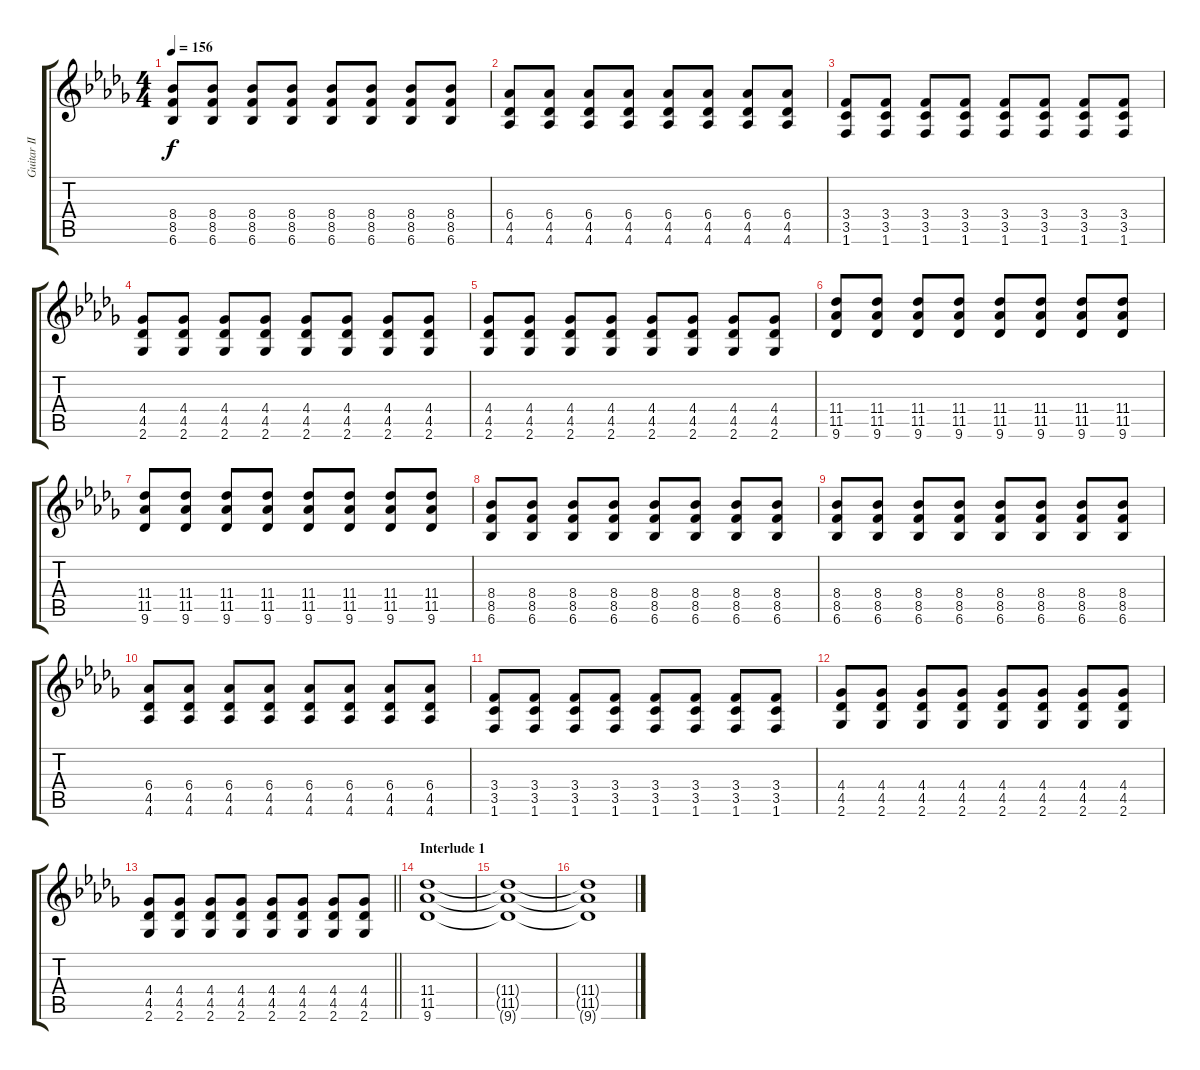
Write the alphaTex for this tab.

\track ("Guitar II" "Guitar II") {instrument distortionguitar}
\staff {score tabs}
\tuning (E4 B3 G3 D3 A2 E2) {hide}
\ts (4 4)
\tempo 156
\clef g2
\ks db
(8.4 8.5 6.6).8{dy f} (8.4 8.5 6.6).8 (8.4 8.5 6.6).8 (8.4 8.5 6.6).8 (8.4 8.5 6.6).8 (8.4 8.5 6.6).8 (8.4 8.5 6.6).8 (8.4 8.5 6.6).8 |
(6.4 4.5 4.6).8 (6.4 4.5 4.6).8 (6.4 4.5 4.6).8 (6.4 4.5 4.6).8 (6.4 4.5 4.6).8 (6.4 4.5 4.6).8 (6.4 4.5 4.6).8 (6.4 4.5 4.6).8 |
(3.4 3.5 1.6).8 (3.4 3.5 1.6).8 (3.4 3.5 1.6).8 (3.4 3.5 1.6).8 (3.4 3.5 1.6).8 (3.4 3.5 1.6).8 (3.4 3.5 1.6).8 (3.4 3.5 1.6).8 |
(4.4 4.5 2.6).8 (4.4 4.5 2.6).8 (4.4 4.5 2.6).8 (4.4 4.5 2.6).8 (4.4 4.5 2.6).8 (4.4 4.5 2.6).8 (4.4 4.5 2.6).8 (4.4 4.5 2.6).8 |
(4.4 4.5 2.6).8 (4.4 4.5 2.6).8 (4.4 4.5 2.6).8 (4.4 4.5 2.6).8 (4.4 4.5 2.6).8 (4.4 4.5 2.6).8 (4.4 4.5 2.6).8 (4.4 4.5 2.6).8 |
(11.4 11.5 9.6).8 (11.4 11.5 9.6).8 (11.4 11.5 9.6).8 (11.4 11.5 9.6).8 (11.4 11.5 9.6).8 (11.4 11.5 9.6).8 (11.4 11.5 9.6).8 (11.4 11.5 9.6).8 |
(11.4 11.5 9.6).8 (11.4 11.5 9.6).8 (11.4 11.5 9.6).8 (11.4 11.5 9.6).8 (11.4 11.5 9.6).8 (11.4 11.5 9.6).8 (11.4 11.5 9.6).8 (11.4 11.5 9.6).8 |
(8.4 8.5 6.6).8 (8.4 8.5 6.6).8 (8.4 8.5 6.6).8 (8.4 8.5 6.6).8 (8.4 8.5 6.6).8 (8.4 8.5 6.6).8 (8.4 8.5 6.6).8 (8.4 8.5 6.6).8 |
(8.4 8.5 6.6).8 (8.4 8.5 6.6).8 (8.4 8.5 6.6).8 (8.4 8.5 6.6).8 (8.4 8.5 6.6).8 (8.4 8.5 6.6).8 (8.4 8.5 6.6).8 (8.4 8.5 6.6).8 |
(6.4 4.5 4.6).8 (6.4 4.5 4.6).8 (6.4 4.5 4.6).8 (6.4 4.5 4.6).8 (6.4 4.5 4.6).8 (6.4 4.5 4.6).8 (6.4 4.5 4.6).8 (6.4 4.5 4.6).8 |
(3.4 3.5 1.6).8 (3.4 3.5 1.6).8 (3.4 3.5 1.6).8 (3.4 3.5 1.6).8 (3.4 3.5 1.6).8 (3.4 3.5 1.6).8 (3.4 3.5 1.6).8 (3.4 3.5 1.6).8 |
(4.4 4.5 2.6).8 (4.4 4.5 2.6).8 (4.4 4.5 2.6).8 (4.4 4.5 2.6).8 (4.4 4.5 2.6).8 (4.4 4.5 2.6).8 (4.4 4.5 2.6).8 (4.4 4.5 2.6).8 |
\barLineRight lightlight
(4.4 4.5 2.6).8 (4.4 4.5 2.6).8 (4.4 4.5 2.6).8 (4.4 4.5 2.6).8 (4.4 4.5 2.6).8 (4.4 4.5 2.6).8 (4.4 4.5 2.6).8 (4.4 4.5 2.6).8 |
\section ("" "Interlude 1")
(11.4 11.5 9.6).1 |
(11.4{t} 11.5{t} 9.6{t}).1 |
(11.4{t} 11.5{t} 9.6{t}).1
